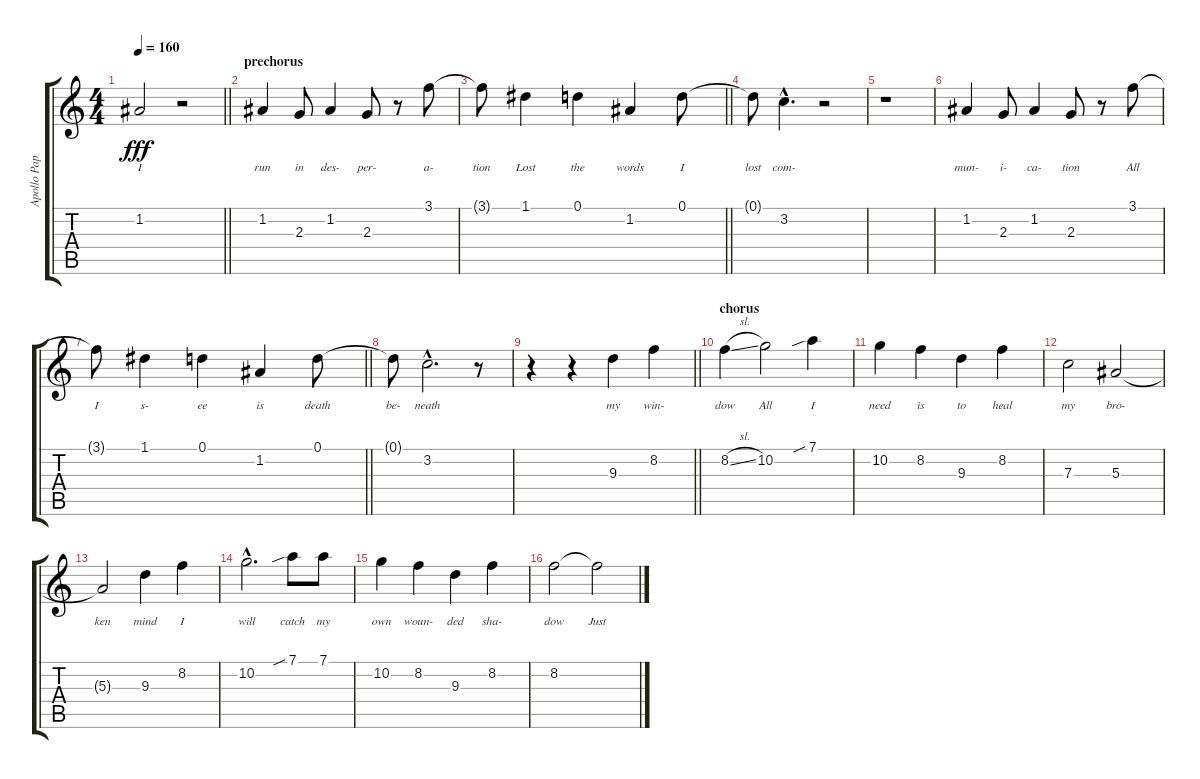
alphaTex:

\track ("Apollo Papathanasio" "Apollo Pap") {instrument overdrivenguitar}
\staff {score tabs}
\tuning (D4 A3 F3 C3 G2 D2) {hide}
\ts (4 4)
\tempo 160
\clef g2
\barLineRight lightlight
\ks aminor
1.2{t}.2{lyrics (0 "I") lyrics (1 "") lyrics (2 "") lyrics (3 "") lyrics (4 "") dy fff} r.2 |
\section ("" "prechorus")
1.2.4{lyrics (0 "run") lyrics (1 "") lyrics (2 "") lyrics (3 "") lyrics (4 "")} 2.3.8{lyrics (0 "in") lyrics (1 "") lyrics (2 "") lyrics (3 "") lyrics (4 "")} 1.2.4{lyrics (0 "des-") lyrics (1 "") lyrics (2 "") lyrics (3 "") lyrics (4 "")} 2.3.8{lyrics (0 "per-") lyrics (1 "") lyrics (2 "") lyrics (3 "") lyrics (4 "")} r.8 3.1.8{lyrics (0 "a-") lyrics (1 "") lyrics (2 "") lyrics (3 "") lyrics (4 "")} |
\barLineRight lightlight
3.1{t}.8{lyrics (0 "tion") lyrics (1 "") lyrics (2 "") lyrics (3 "") lyrics (4 "")} 1.1.4{lyrics (0 "Lost") lyrics (1 "") lyrics (2 "") lyrics (3 "") lyrics (4 "")} 0.1.4{lyrics (0 "the") lyrics (1 "") lyrics (2 "") lyrics (3 "") lyrics (4 "")} 1.2.4{lyrics (0 "words") lyrics (1 "") lyrics (2 "") lyrics (3 "") lyrics (4 "")} 0.1.8{lyrics (0 "I") lyrics (1 "") lyrics (2 "") lyrics (3 "") lyrics (4 "")} |
0.1{t}.8{lyrics (0 "lost") lyrics (1 "") lyrics (2 "") lyrics (3 "") lyrics (4 "")} 3.2{hac}.4{d lyrics (0 "com-") lyrics (1 "") lyrics (2 "") lyrics (3 "") lyrics (4 "")} r.2 |
r.1 |
1.2.4{lyrics (0 "mun-") lyrics (1 "") lyrics (2 "") lyrics (3 "") lyrics (4 "")} 2.3.8{lyrics (0 "i-") lyrics (1 "") lyrics (2 "") lyrics (3 "") lyrics (4 "")} 1.2.4{lyrics (0 "ca-") lyrics (1 "") lyrics (2 "") lyrics (3 "") lyrics (4 "")} 2.3.8{lyrics (0 "tion") lyrics (1 "") lyrics (2 "") lyrics (3 "") lyrics (4 "")} r.8 3.1.8{lyrics (0 "All") lyrics (1 "") lyrics (2 "") lyrics (3 "") lyrics (4 "")} |
\barLineRight lightlight
3.1{t}.8{lyrics (0 "I") lyrics (1 "") lyrics (2 "") lyrics (3 "") lyrics (4 "")} 1.1.4{lyrics (0 "s-") lyrics (1 "") lyrics (2 "") lyrics (3 "") lyrics (4 "")} 0.1.4{lyrics (0 "ee") lyrics (1 "") lyrics (2 "") lyrics (3 "") lyrics (4 "")} 1.2.4{lyrics (0 "is") lyrics (1 "") lyrics (2 "") lyrics (3 "") lyrics (4 "")} 0.1.8{lyrics (0 "death") lyrics (1 "") lyrics (2 "") lyrics (3 "") lyrics (4 "")} |
0.1{t}.8{lyrics (0 "be-") lyrics (1 "") lyrics (2 "") lyrics (3 "") lyrics (4 "")} 3.2{hac}.2{d lyrics (0 "neath") lyrics (1 "") lyrics (2 "") lyrics (3 "") lyrics (4 "")} r.8 |
\barLineRight lightlight
r.4 r.4 9.3.4{lyrics (0 "my") lyrics (1 "") lyrics (2 "") lyrics (3 "") lyrics (4 "")} 8.2.4{lyrics (0 "win-") lyrics (1 "") lyrics (2 "") lyrics (3 "") lyrics (4 "")} |
\section ("" "chorus")
8.2{sl}.4{lyrics (0 "dow") lyrics (1 "") lyrics (2 "") lyrics (3 "") lyrics (4 "")} 10.2.2{lyrics (0 "All") lyrics (1 "") lyrics (2 "") lyrics (3 "") lyrics (4 "")} 7.1{sib}.4{lyrics (0 "I") lyrics (1 "") lyrics (2 "") lyrics (3 "") lyrics (4 "")} |
10.2.4{lyrics (0 "need") lyrics (1 "") lyrics (2 "") lyrics (3 "") lyrics (4 "")} 8.2.4{lyrics (0 "is") lyrics (1 "") lyrics (2 "") lyrics (3 "") lyrics (4 "")} 9.3.4{lyrics (0 "to") lyrics (1 "") lyrics (2 "") lyrics (3 "") lyrics (4 "")} 8.2.4{lyrics (0 "heal") lyrics (1 "") lyrics (2 "") lyrics (3 "") lyrics (4 "")} |
7.3.2{lyrics (0 "my") lyrics (1 "") lyrics (2 "") lyrics (3 "") lyrics (4 "")} 5.3.2{lyrics (0 "bro-") lyrics (1 "") lyrics (2 "") lyrics (3 "") lyrics (4 "")} |
5.3{t}.2{lyrics (0 "ken") lyrics (1 "") lyrics (2 "") lyrics (3 "") lyrics (4 "")} 9.3.4{lyrics (0 "mind") lyrics (1 "") lyrics (2 "") lyrics (3 "") lyrics (4 "")} 8.2.4{lyrics (0 "I") lyrics (1 "") lyrics (2 "") lyrics (3 "") lyrics (4 "")} |
10.2{hac}.2{d lyrics (0 "will") lyrics (1 "") lyrics (2 "") lyrics (3 "") lyrics (4 "")} 7.1{sib}.8{lyrics (0 "catch") lyrics (1 "") lyrics (2 "") lyrics (3 "") lyrics (4 "")} 7.1.8{lyrics (0 "my") lyrics (1 "") lyrics (2 "") lyrics (3 "") lyrics (4 "")} |
10.2.4{lyrics (0 "own") lyrics (1 "") lyrics (2 "") lyrics (3 "") lyrics (4 "")} 8.2.4{lyrics (0 "woun-") lyrics (1 "") lyrics (2 "") lyrics (3 "") lyrics (4 "")} 9.3.4{lyrics (0 "ded") lyrics (1 "") lyrics (2 "") lyrics (3 "") lyrics (4 "")} 8.2.4{lyrics (0 "sha-") lyrics (1 "") lyrics (2 "") lyrics (3 "") lyrics (4 "")} |
8.2.2{lyrics (0 "dow") lyrics (1 "") lyrics (2 "") lyrics (3 "") lyrics (4 "")} 8.2{t}.2{lyrics (0 "Just") lyrics (1 "") lyrics (2 "") lyrics (3 "") lyrics (4 "")}
